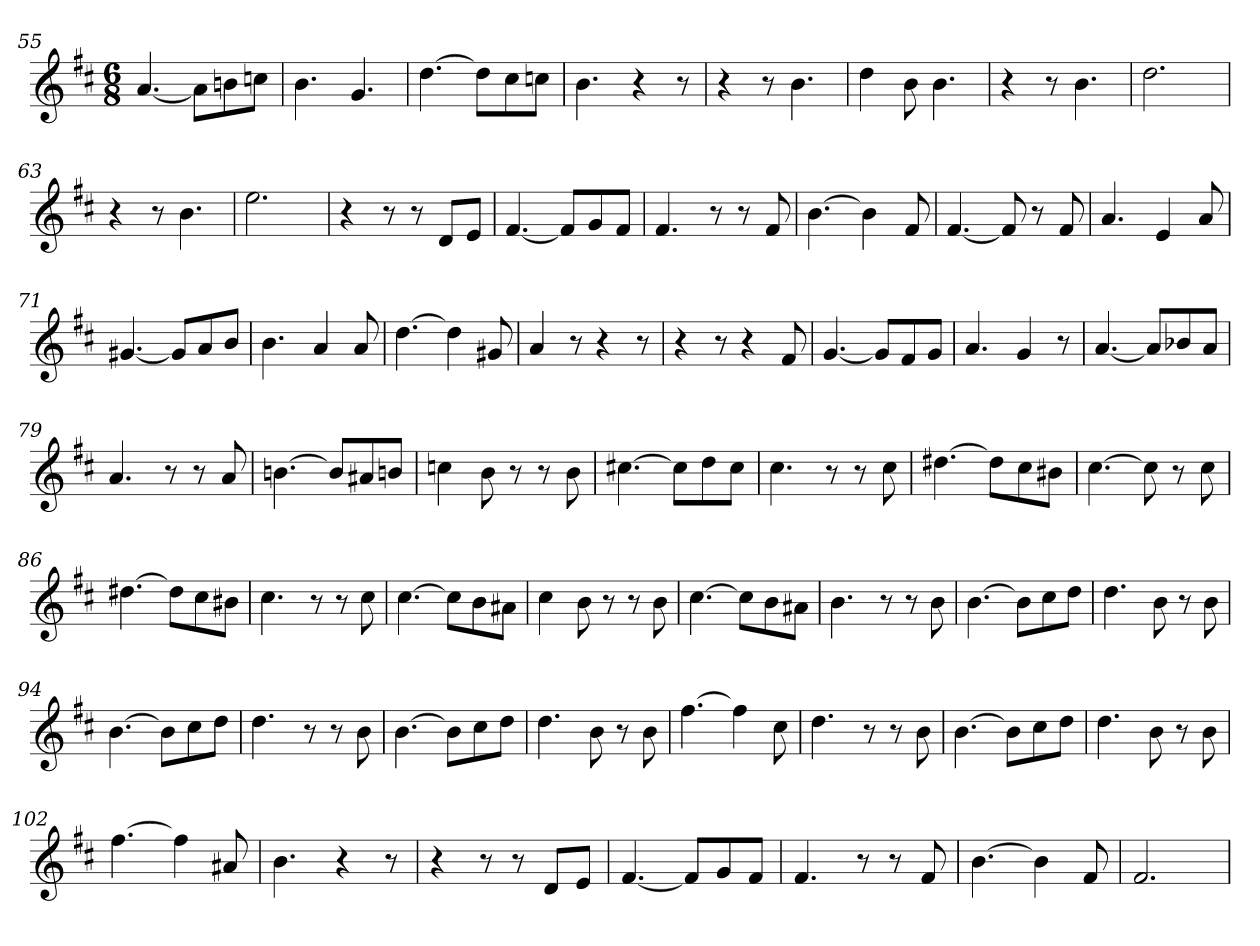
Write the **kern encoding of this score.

**kern
*part1
*staff1
!!LO:LB:g=z
*clefG2
*k[f#c#]
*M6/8
=55
[4.a/
8a\L]
8bn\
8ccn\J
=56
4.b\
4.g/
=57
[4.dd\
8dd\L]
8cc#\
8ccn\J
=58
4.b\
4r
8r
=59
4r
8r
4.b\
=60
4dd\
8b\
4.b\
=61
4r
8r
4.b\
=62
2.dd\
=63
4r
8r
4.b\
=64
2.ee\
=65
4r
8r
8r
8d/L
8e/J
!!LO:LB:g=z
=66
[4.f#/
8f#/L]
8g/
8f#/J
=67
4.f#/
8r
8r
8f#/
=68
[4.b\
4b\]
8f#/
=69
[4.f#/
8f#/]
8r
8f#/
=70
4.a/
4e/
8a/
=71
[4.g#X/
8g#/L]
8a/
8b/J
=72
4.b\
4a/
8a/
=73
[4.dd\
4dd\]
8g#X/
=74
4a/
8r
4r
8r
!!LO:LB:g=z
=75
4r
8r
4r
8f#/
=76
[4.g/
8g/L]
8f#/
8g/J
=77
4.a/
4g/
8r
=78
[4.a/
8a/L]
8b-X/
8a/J
=79
4.a/
8r
8r
8a/
=80
[4.bn\
8bn/L]
8a#X/
8bn/J
=81
4ccn\
8b\
8r
8r
8b\
=82
[4.cc#X\
8cc#\L]
8dd\
8cc#\J
!!LO:LB:g=z
=83
4.cc#\
8r
8r
8cc#\
=84
[4.dd#X\
8dd#\L]
8cc#\
8b#X\J
=85
[4.cc#\
8cc#\]
8r
8cc#\
=86
[4.dd#X\
8dd#\L]
8cc#\
8b#X\J
=87
4.cc#\
8r
8r
8cc#\
=88
[4.cc#\
8cc#\L]
8b\
8a#X\J
=89
4cc#\
8b\
8r
8r
8b\
=90
[4.cc#\
8cc#\L]
8b\
8a#X\J
!!LO:PB:g=z
=91
4.b\
8r
8r
8b\
=92
[4.b\
8b\L]
8cc#\
8dd\J
=93
4.dd\
8b\
8r
8b\
=94
[4.b\
8b\L]
8cc#\
8dd\J
=95
4.dd\
8r
8r
8b\
=96
[4.b\
8b\L]
8cc#\
8dd\J
=97
4.dd\
8b\
8r
8b\
=98
[4.ff#\
4ff#\]
8cc#\
=99
4.dd\
8r
8r
8b\
=100
[4.b\
8b\L]
8cc#\
8dd\J
!!LO:LB:g=z
=101
4.dd\
8b\
8r
8b\
=102
[4.ff#\
4ff#\]
8a#X/
=103
4.b\
4r
8r
=104
4r
8r
8r
8d/L
8e/J
=105
[4.f#/
8f#/L]
8g/
8f#/J
=106
4.f#/
8r
8r
8f#/
=107
[4.b\
4b\]
8f#/
=108
2.f#/
=
*-
